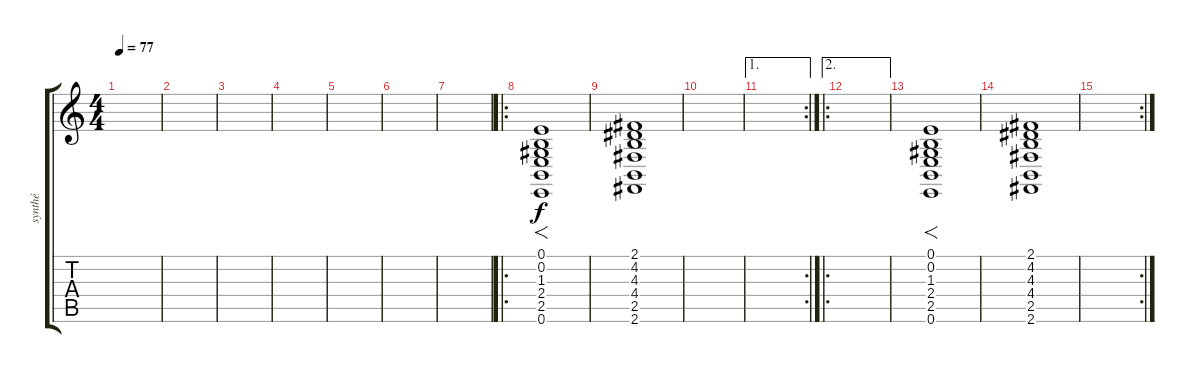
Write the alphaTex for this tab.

\track ("synthé" "synthé") {instrument synthstrings2}
\staff {score tabs}
\tuning (E4 B3 G3 D3 A2 E2) {hide}
\ts (4 4)
\tempo 77
\clef g2
\ks c
|
|
|
|
|
|
|
\ro
(0.1 0.2 1.3 2.4 2.5 0.6).1{f} |
(2.1 4.2 4.3 4.4 2.5 2.6).1 |
|
\ae 1
\rc 2
|
\ae 2
\ro
|
(0.1 0.2 1.3 2.4 2.5 0.6).1{f} |
(2.1 4.2 4.3 4.4 2.5 2.6).1 |
\rc 2
